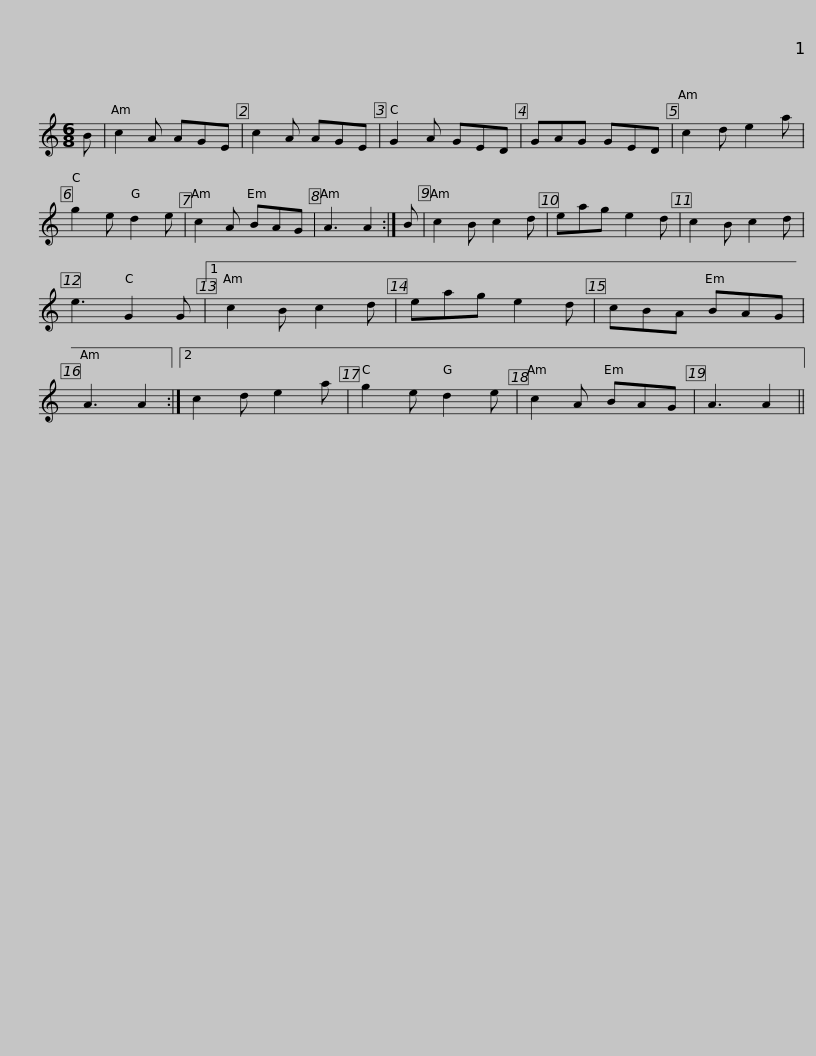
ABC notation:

X:1
L:1/8
M:6/8
I:linebreak $
K:C
V:1 treble
V:1
 B | c2 A AGE | c2 A AGE | G2 A GED | GAG GED |$ %5
 c2 d e2 a | g2 e d2 e | c2 A BAG | A3 A2 :|$ B | %10
 c2 B c2 d | eag e2 d | c2 B c2 d | e3 G2 G |1 c2 B c2 d |$ %15
 eag e2 d | cBA BAG | A3 A2 :|2 c2 d e2 a | g2 e d2 e |$ %20
 c2 A BAG | A3 A2 || %22
